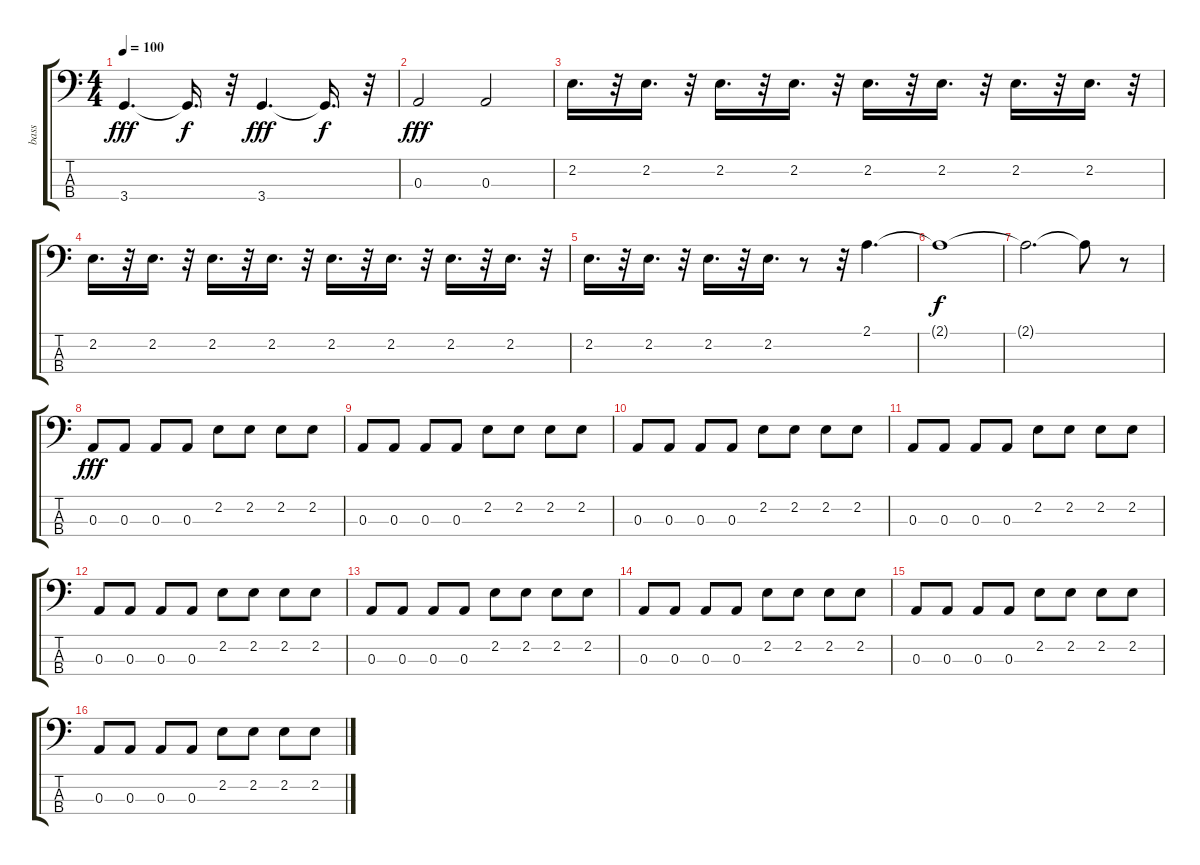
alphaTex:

\track ("bass" "bass") {instrument electricbassfinger}
\staff {score tabs}
\tuning (G2 D2 A1 E1) {hide}
\ts (4 4)
\tempo 100
\clef f4
\ks c
3.4.4{d dy fff} 3.4{t}.16{d dy f} r.32 3.4.4{d dy fff} 3.4{t}.16{d dy f} r.32 |
0.3.2{dy fff} 0.3.2 |
2.2.16{d} r.32 2.2.16{d} r.32 2.2.16{d} r.32 2.2.16{d} r.32 2.2.16{d} r.32 2.2.16{d} r.32 2.2.16{d} r.32 2.2.16{d} r.32 |
2.2.16{d} r.32 2.2.16{d} r.32 2.2.16{d} r.32 2.2.16{d} r.32 2.2.16{d} r.32 2.2.16{d} r.32 2.2.16{d} r.32 2.2.16{d} r.32 |
2.2.16{d} r.32 2.2.16{d} r.32 2.2.16{d} r.32 2.2.16{d} r.8 r.32 2.1.4{d} |
2.1{t}.1{dy f} |
2.1{t}.2{d} 2.1{t}.8 r.8 |
0.3.8{dy fff} 0.3.8 0.3.8 0.3.8 2.2.8 2.2.8 2.2.8 2.2.8 |
0.3.8 0.3.8 0.3.8 0.3.8 2.2.8 2.2.8 2.2.8 2.2.8 |
0.3.8 0.3.8 0.3.8 0.3.8 2.2.8 2.2.8 2.2.8 2.2.8 |
0.3.8 0.3.8 0.3.8 0.3.8 2.2.8 2.2.8 2.2.8 2.2.8 |
0.3.8 0.3.8 0.3.8 0.3.8 2.2.8 2.2.8 2.2.8 2.2.8 |
0.3.8 0.3.8 0.3.8 0.3.8 2.2.8 2.2.8 2.2.8 2.2.8 |
0.3.8 0.3.8 0.3.8 0.3.8 2.2.8 2.2.8 2.2.8 2.2.8 |
0.3.8 0.3.8 0.3.8 0.3.8 2.2.8 2.2.8 2.2.8 2.2.8 |
0.3.8 0.3.8 0.3.8 0.3.8 2.2.8 2.2.8 2.2.8 2.2.8
